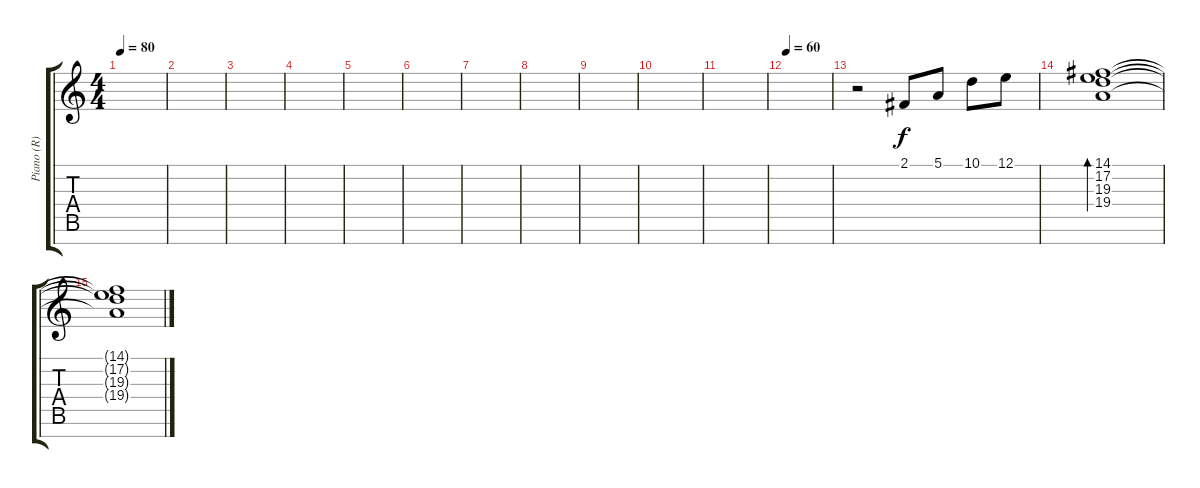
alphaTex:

\track ("Piano (R)" "Piano (R)") {instrument acousticgrandpiano}
\staff {score tabs}
\tuning (E4 B3 G3 D3 A2 E2 B1) {hide}
\ts (4 4)
\tempo 80
\clef g2
\ks c
|
|
|
|
|
|
|
|
|
|
|
\tempo 60
|
r.2 2.1.8 5.1.8 10.1.8 12.1.8 |
(14.1 17.2 19.3 19.4).1{bd 480} |
(14.1{t} 17.2{t} 19.3{t} 19.4{t}).1
